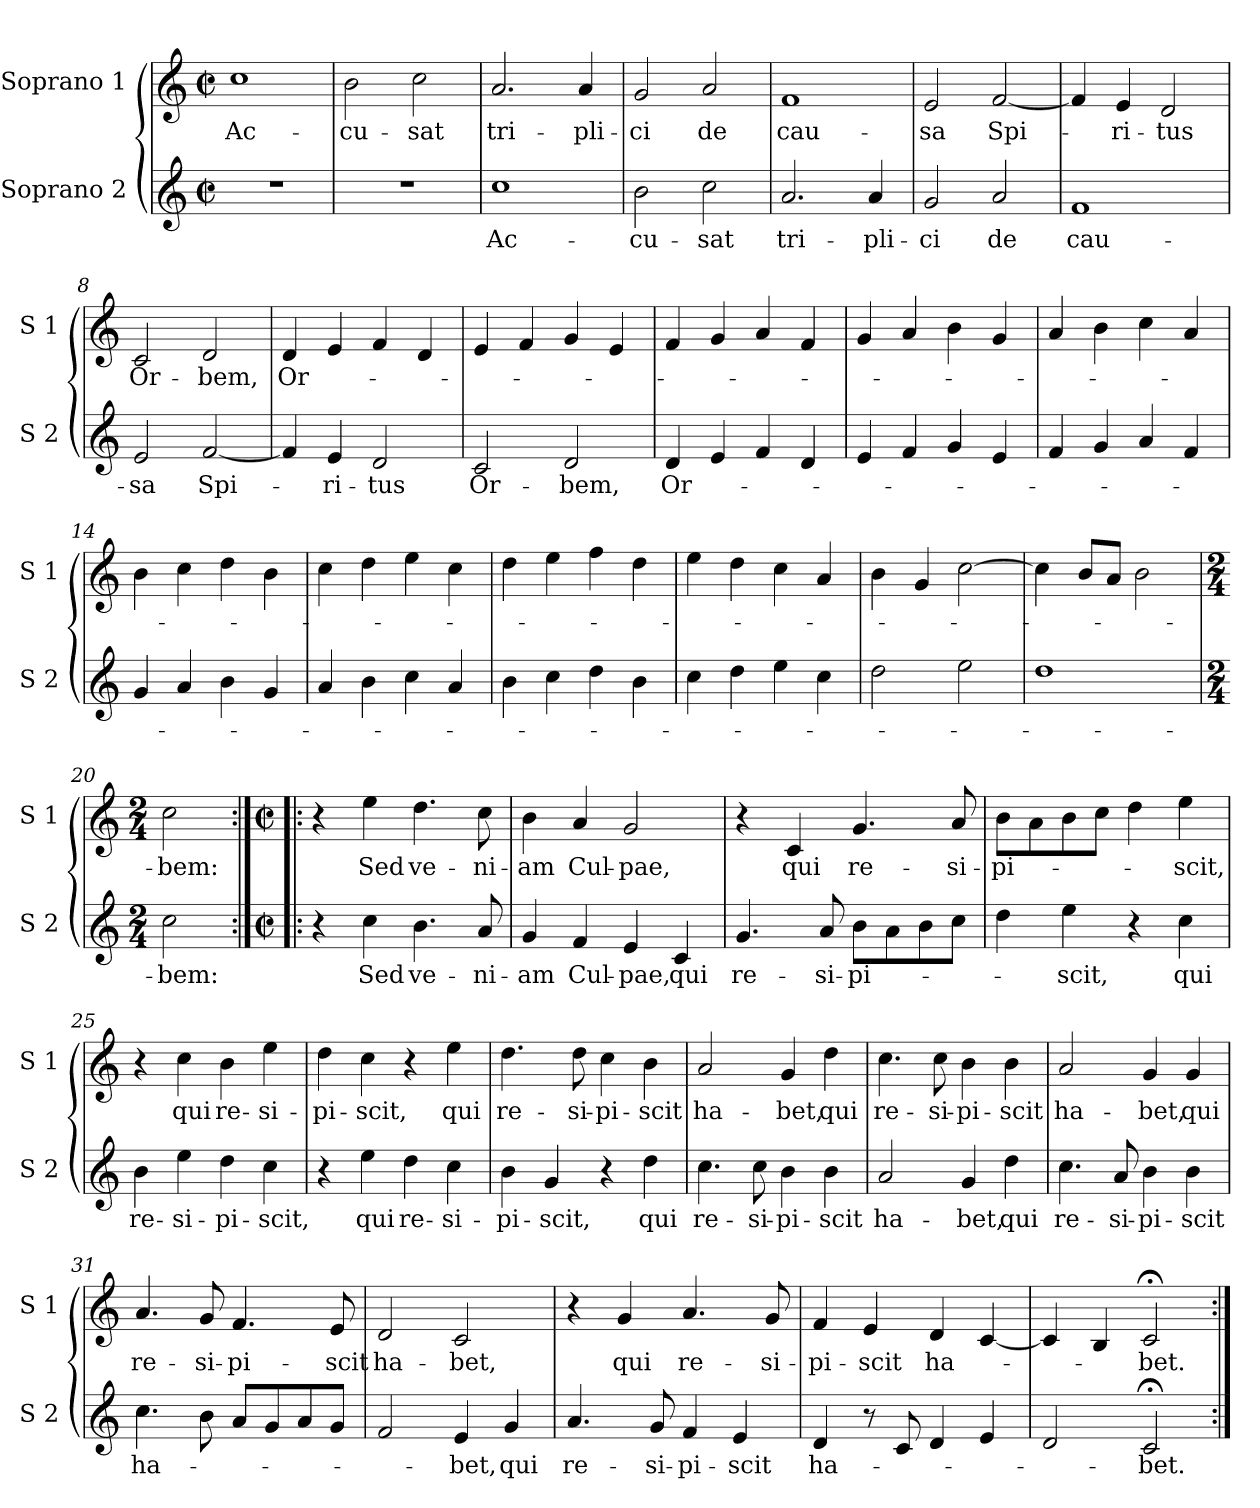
**kern	**text	**kern	**text
*part2	*part2	*part1	*part1
*staff2	*staff2	*staff1	*staff1
*I"Soprano 2	*	*I"Soprano 1	*
*I'S 2	*	*I'S 1	*
*clefG2	*	*clefG2	*
*k[]	*	*k[]	*
*C:	*	*C:	*
*M2/2	*	*M2/2	*
*met(c|)	*	*met(c|)	*
=1	=1	=1	=1
!	!	!	!LO:LY:b
1r	.	1cc	Ac-
=2	=2	=2	=2
!	!	!	!LO:LY:b
1r	.	2b\	-cu-
!	!	!	!LO:LY:b
.	.	2cc\	-sat
=3	=3	=3	=3
!	!LO:LY:b	!	!LO:LY:b
1cc	Ac-	2.a/	tri-
!	!	!	!LO:LY:b
.	.	4a/	-pli-
=4	=4	=4	=4
!	!LO:LY:b	!	!LO:LY:b
2b\	-cu-	2g/	-ci
!	!LO:LY:b	!	!LO:LY:b
2cc\	-sat	2a/	de
=5	=5	=5	=5
!	!LO:LY:b	!	!LO:LY:b
2.a/	tri-	1f	cau-
!	!LO:LY:b	!	!
4a/	-pli-	.	.
!!LO:LB:g=z
=6	=6	=6	=6
!	!LO:LY:b	!	!LO:LY:b
2g/	-ci	2e/	-sa
!	!LO:LY:b	!	!LO:LY:b
2a/	de	[2f/	Spi-
=7	=7	=7	=7
!	!LO:LY:b	!	!
1f	cau-	4f/]	.
!	!	!	!LO:LY:b
.	.	4e/	-ri-
!	!	!	!LO:LY:b
.	.	2d/	-tus
=8	=8	=8	=8
!	!LO:LY:b	!	!LO:LY:b
2e/	-sa	2c/	Or-
!	!LO:LY:b	!	!LO:LY:b
[2f/	Spi-	2d/	-bem,
=9	=9	=9	=9
!	!	!	!LO:LY:b
4f/]	.	4d/	Or-
!	!LO:LY:b	!	!
4e/	-ri-	4e/	.
!	!LO:LY:b	!	!
2d/	-tus	4f/	.
.	.	4d/	.
=10	=10	=10	=10
!	!LO:LY:b	!	!
2c/	Or-	4e/	.
.	.	4f/	.
!	!LO:LY:b	!	!
2d/	-bem,	4g/	.
.	.	4e/	.
!!LO:LB:g=z
=11	=11	=11	=11
!	!LO:LY:b	!	!
4d/	Or-	4f/	.
4e/	.	4g/	.
4f/	.	4a/	.
4d/	.	4f/	.
=12	=12	=12	=12
4e/	.	4g/	.
4f/	.	4a/	.
4g/	.	4b\	.
4e/	.	4g/	.
=13	=13	=13	=13
4f/	.	4a/	.
4g/	.	4b\	.
4a/	.	4cc\	.
4f/	.	4a/	.
=14	=14	=14	=14
4g/	.	4b\	.
4a/	.	4cc\	.
4b\	.	4dd\	.
4g/	.	4b\	.
=15	=15	=15	=15
4a/	.	4cc\	.
4b\	.	4dd\	.
4cc\	.	4ee\	.
4a/	.	4cc\	.
!!LO:LB:g=z
=16	=16	=16	=16
4b\	.	4dd\	.
4cc\	.	4ee\	.
4dd\	.	4ff\	.
4b\	.	4dd\	.
=17	=17	=17	=17
4cc\	.	4ee\	.
4dd\	.	4dd\	.
4ee\	.	4cc\	.
4cc\	.	4a/	.
=18	=18	=18	=18
2dd\	.	4b\	.
.	.	4g/	.
2ee\	.	[2cc\	.
=19	=19	=19	=19
1dd	.	4cc\]	.
.	.	8b/L	.
.	.	8a/J	.
.	.	2b\	.
=20	=20	=20	=20
*M2/4	*	*M2/4	*
!	!LO:LY:b	!	!LO:LY:b
2cc\	-bem:	2cc\	-bem:
!!LO:LB:g=z
=21:|!|:	=21:|!|:	=21:|!|:	=21:|!|:
*M2/2	*	*M2/2	*
*met(c|)	*	*met(c|)	*
4r	.	4r	.
!	!LO:LY:b	!	!LO:LY:b
4cc\	Sed	4ee\	Sed
!	!LO:LY:b	!	!LO:LY:b
4.b\	ve-	4.dd\	ve-
!	!LO:LY:b	!	!LO:LY:b
8a/	-ni-	8cc\	-ni-
=22	=22	=22	=22
!	!LO:LY:b	!	!LO:LY:b
4g/	-am	4b\	-am
!	!LO:LY:b	!	!LO:LY:b
4f/	Cul-	4a/	Cul-
!	!LO:LY:b	!	!LO:LY:b
4e/	-pae,	2g/	-pae,
!	!LO:LY:b	!	!
4c/	qui	.	.
=23	=23	=23	=23
!	!LO:LY:b	!	!
4.g/	re-	4r	.
!	!	!	!LO:LY:b
.	.	4c/	qui
!	!LO:LY:b	!	!
8a/	-si-	.	.
!	!LO:LY:b	!	!LO:LY:b
8b\L	-pi-	4.g/	re-
8a\	.	.	.
8b\	.	.	.
!	!	!	!LO:LY:b
8cc\J	.	8a/	-si-
=24	=24	=24	=24
!	!	!	!LO:LY:b
4dd\	.	8b\L	-pi-
.	.	8a\	.
!	!LO:LY:b	!	!
4ee\	-scit,	8b\	.
.	.	8cc\J	.
4r	.	4dd\	.
!	!LO:LY:b	!	!LO:LY:b
4cc\	qui	4ee\	-scit,
=25	=25	=25	=25
!	!LO:LY:b	!	!
4b\	re-	4r	.
!	!LO:LY:b	!	!LO:LY:b
4ee\	-si-	4cc\	qui
!	!LO:LY:b	!	!LO:LY:b
4dd\	-pi-	4b\	re-
!	!LO:LY:b	!	!LO:LY:b
4cc\	-scit,	4ee\	-si-
!!LO:PB:g=z
=26	=26	=26	=26
!	!	!	!LO:LY:b
4r	.	4dd\	-pi-
!	!LO:LY:b	!	!LO:LY:b
4ee\	qui	4cc\	-scit,
!	!LO:LY:b	!	!
4dd\	re-	4r	.
!	!LO:LY:b	!	!LO:LY:b
4cc\	-si-	4ee\	qui
=27	=27	=27	=27
!	!LO:LY:b	!	!LO:LY:b
4b\	-pi-	4.dd\	re-
!	!LO:LY:b	!	!
4g/	-scit,	.	.
!	!	!	!LO:LY:b
.	.	8dd\	-si-
!	!	!	!LO:LY:b
4r	.	4cc\	-pi-
!	!LO:LY:b	!	!LO:LY:b
4dd\	qui	4b\	-scit
=28	=28	=28	=28
!	!LO:LY:b	!	!LO:LY:b
4.cc\	re-	2a/	ha-
!	!LO:LY:b	!	!
8cc\	-si-	.	.
!	!LO:LY:b	!	!LO:LY:b
4b\	-pi-	4g/	-bet,
!	!LO:LY:b	!	!LO:LY:b
4b\	-scit	4dd\	qui
=29	=29	=29	=29
!	!LO:LY:b	!	!LO:LY:b
2a/	ha-	4.cc\	re-
!	!	!	!LO:LY:b
.	.	8cc\	-si-
!	!LO:LY:b	!	!LO:LY:b
4g/	-bet,	4b\	-pi-
!	!LO:LY:b	!	!LO:LY:b
4dd\	qui	4b\	-scit
=30	=30	=30	=30
!	!LO:LY:b	!	!LO:LY:b
4.cc\	re-	2a/	ha-
!	!LO:LY:b	!	!
8a/	-si-	.	.
!	!LO:LY:b	!	!LO:LY:b
4b\	-pi-	4g/	-bet,
!	!LO:LY:b	!	!LO:LY:b
4b\	-scit	4g/	qui
!!LO:LB:g=z
=31	=31	=31	=31
!	!LO:LY:b	!	!LO:LY:b
4.cc\	ha-	4.a/	re-
!	!	!	!LO:LY:b
8b\	.	8g/	-si-
!	!	!	!LO:LY:b
8a/L	.	4.f/	-pi-
8g/	.	.	.
8a/	.	.	.
!	!	!	!LO:LY:b
8g/J	.	8e/	-scit
=32	=32	=32	=32
!	!	!	!LO:LY:b
2f/	.	2d/	ha-
!	!LO:LY:b	!	!LO:LY:b
4e/	-bet,	2c/	-bet,
!	!LO:LY:b	!	!
4g/	qui	.	.
=33	=33	=33	=33
!	!LO:LY:b	!	!
4.a/	re-	4r	.
!	!	!	!LO:LY:b
.	.	4g/	qui
!	!LO:LY:b	!	!
8g/	-si-	.	.
!	!LO:LY:b	!	!LO:LY:b
4f/	-pi-	4.a/	re-
!	!LO:LY:b	!	!
4e/	-scit	.	.
!	!	!	!LO:LY:b
.	.	8g/	-si-
=34	=34	=34	=34
!	!LO:LY:b	!	!LO:LY:b
4d/	ha-	4f/	-pi-
!	!	!	!LO:LY:b
8r	.	4e/	-scit
8c/	.	.	.
!	!	!	!LO:LY:b
4d/	.	4d/	ha-
4e/	.	[4c/	.
=35	=35	=35	=35
2d/	.	4c/]	.
.	.	4B/	.
!	!LO:LY:b	!	!LO:LY:b
2c;</	-bet.	2c;</	-bet.
=:|!	=:|!	=:|!	=:|!
*-	*-	*-	*-
